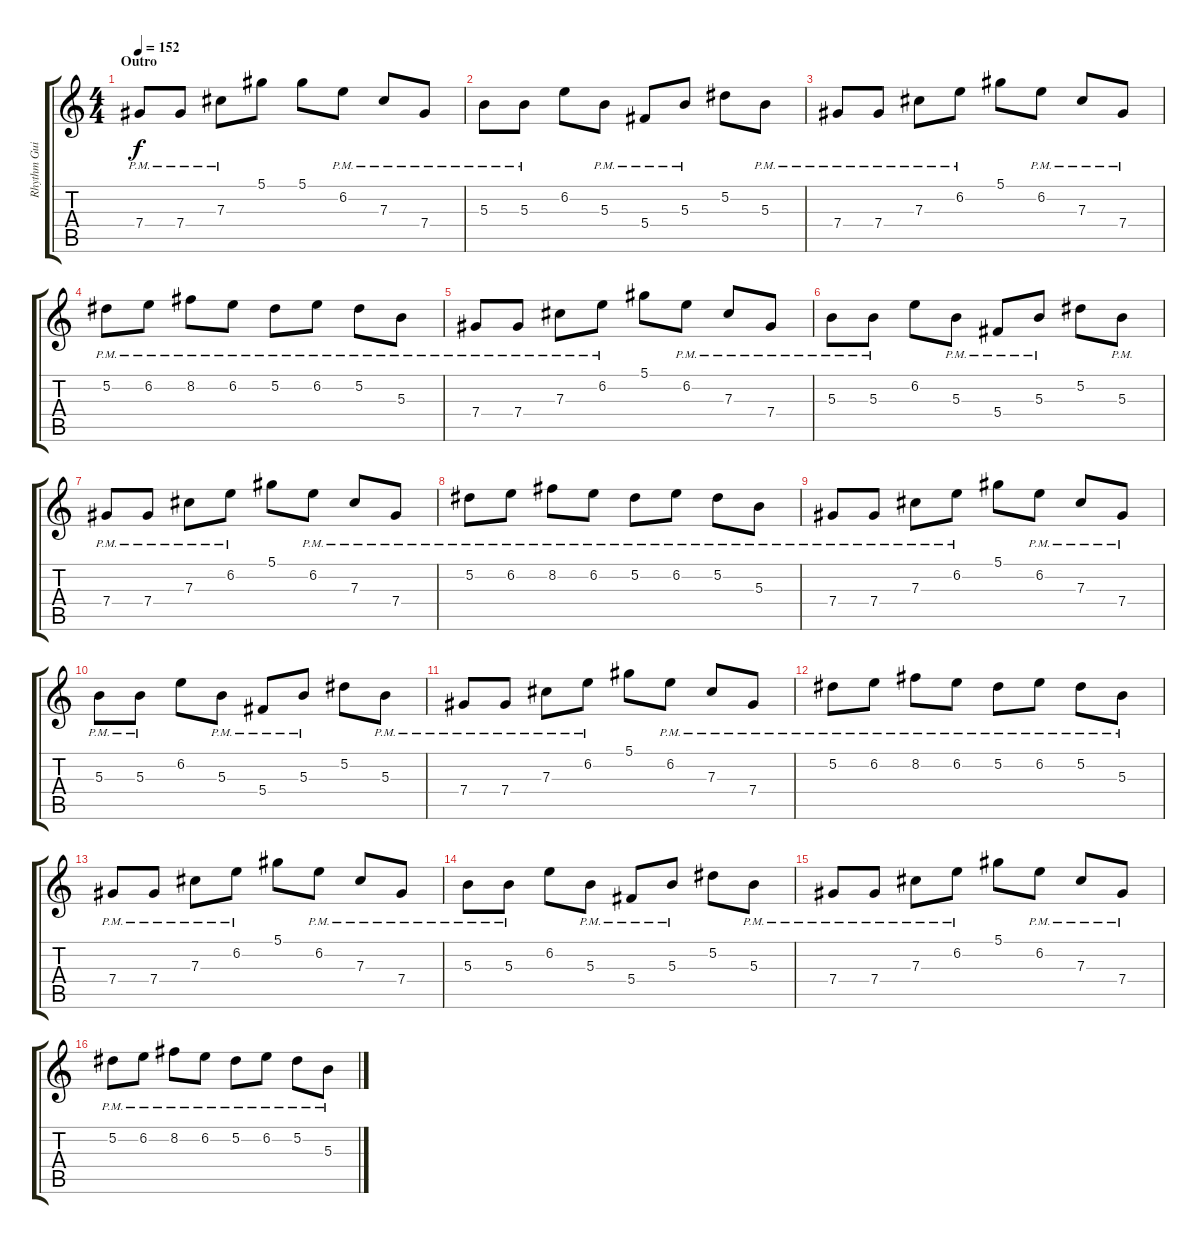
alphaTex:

\track ("Rhythm Guitar 2" "Rhythm Gui") {instrument distortionguitar}
\staff {score tabs}
\tuning (Eb4 Bb3 Gb3 Db3 Ab2 Eb2) {hide}
\ts (4 4)
\section ("" "Outro")
\tempo 152
\clef g2
\ks c
7.4{pm}.8{dy f} 7.4{pm}.8 7.3{pm}.8 5.1.8 5.1.8 6.2{pm}.8 7.3{pm}.8 7.4{pm}.8 |
5.3{pm}.8 5.3{pm}.8 6.2.8 5.3{pm}.8 5.4{pm}.8 5.3{pm}.8 5.2.8 5.3{pm}.8 |
7.4{pm}.8 7.4{pm}.8 7.3{pm}.8 6.2{pm}.8 5.1.8 6.2{pm}.8 7.3{pm}.8 7.4{pm}.8 |
5.2{pm}.8 6.2{pm}.8 8.2{pm}.8 6.2{pm}.8 5.2{pm}.8 6.2{pm}.8 5.2{pm}.8 5.3{pm}.8 |
7.4{pm}.8 7.4{pm}.8 7.3{pm}.8 6.2{pm}.8 5.1.8 6.2{pm}.8 7.3{pm}.8 7.4{pm}.8 |
5.3{pm}.8 5.3{pm}.8 6.2.8 5.3{pm}.8 5.4{pm}.8 5.3{pm}.8 5.2.8 5.3{pm}.8 |
7.4{pm}.8 7.4{pm}.8 7.3{pm}.8 6.2{pm}.8 5.1.8 6.2{pm}.8 7.3{pm}.8 7.4{pm}.8 |
5.2{pm}.8 6.2{pm}.8 8.2{pm}.8 6.2{pm}.8 5.2{pm}.8 6.2{pm}.8 5.2{pm}.8 5.3{pm}.8 |
7.4{pm}.8 7.4{pm}.8 7.3{pm}.8 6.2{pm}.8 5.1.8 6.2{pm}.8 7.3{pm}.8 7.4{pm}.8 |
5.3{pm}.8 5.3{pm}.8 6.2.8 5.3{pm}.8 5.4{pm}.8 5.3{pm}.8 5.2.8 5.3{pm}.8 |
7.4{pm}.8 7.4{pm}.8 7.3{pm}.8 6.2{pm}.8 5.1.8 6.2{pm}.8 7.3{pm}.8 7.4{pm}.8 |
5.2{pm}.8 6.2{pm}.8 8.2{pm}.8 6.2{pm}.8 5.2{pm}.8 6.2{pm}.8 5.2{pm}.8 5.3{pm}.8 |
7.4{pm}.8 7.4{pm}.8 7.3{pm}.8 6.2{pm}.8 5.1.8 6.2{pm}.8 7.3{pm}.8 7.4{pm}.8 |
5.3{pm}.8 5.3{pm}.8 6.2.8 5.3{pm}.8 5.4{pm}.8 5.3{pm}.8 5.2.8 5.3{pm}.8 |
7.4{pm}.8 7.4{pm}.8 7.3{pm}.8 6.2{pm}.8 5.1.8 6.2{pm}.8 7.3{pm}.8 7.4{pm}.8 |
5.2{pm}.8 6.2{pm}.8 8.2{pm}.8 6.2{pm}.8 5.2{pm}.8 6.2{pm}.8 5.2{pm}.8 5.3{pm}.8
